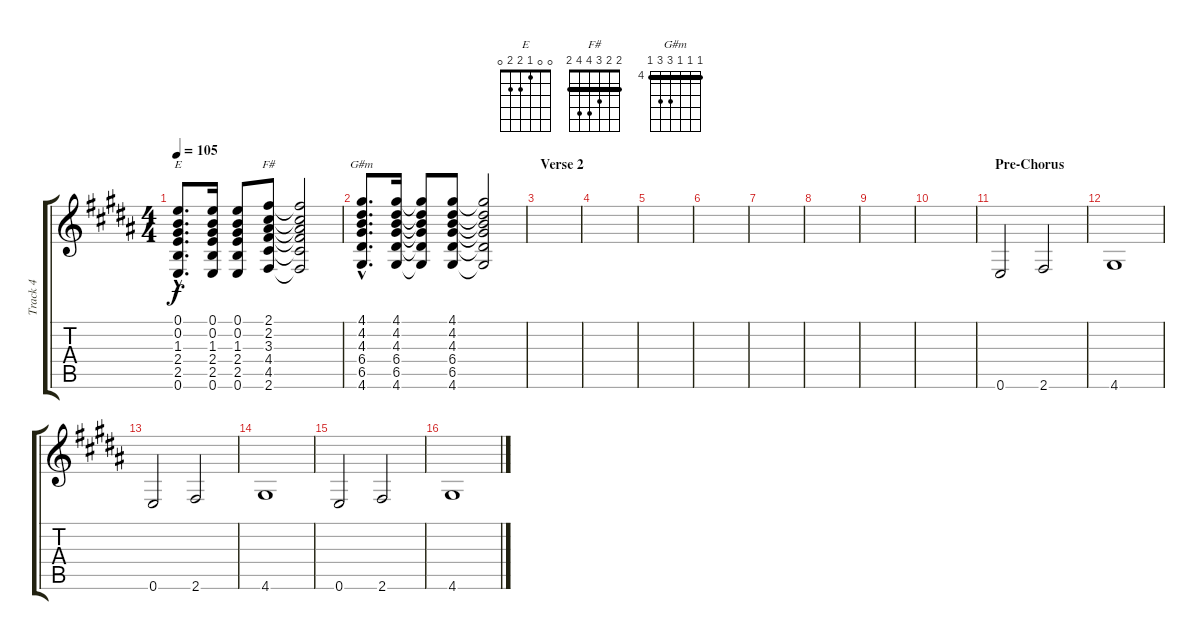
\track ("Track 4" "Track 4") {instrument acousticguitarnylon}
\staff {score tabs}
\tuning (E4 B3 G3 D3 A2 E2) {hide}
\chord ("E" 0 0 1 2 2 0)
\chord ("F#" 2 2 3 4 4 2) {barre 2}
\chord ("G#m" 4 4 4 6 6 4) {firstfret 4 barre 4}
\ts (4 4)
\tempo 105
\clef g2
\ks b
(0.1{hac} 0.2{hac} 1.3{hac} 2.4{hac} 2.5{hac} 0.6{hac}).8{d ch "E" dy f} (0.1 0.2 1.3 2.4 2.5 0.6).16 (0.1 0.2 1.3 2.4 2.5 0.6).8 (2.1 2.2 3.3 4.4 4.5 2.6).8{ch "F#"} (2.1{t} 2.2{t} 3.3{t} 4.4{t} 4.5{t} 2.6{t}).2 |
(4.1{hac} 4.2{hac} 4.3{hac} 6.4{hac} 6.5{hac} 4.6{hac}).8{d ch "G#m"} (4.1 4.2 4.3 6.4 6.5 4.6).16 (4.1{t} 4.2{t} 4.3{t} 6.4{t} 6.5{t} 4.6{t}).8 (4.1 4.2 4.3 6.4 6.5 4.6).8 (4.1{t} 4.2{t} 4.3{t} 6.4{t} 6.5{t} 4.6{t}).2 |
\section ("" "Verse 2")
|
|
|
|
|
|
|
|
\section ("" "Pre-Chorus")
0.6.2 2.6.2 |
4.6.1 |
0.6.2 2.6.2 |
4.6.1 |
0.6.2 2.6.2 |
4.6.1
